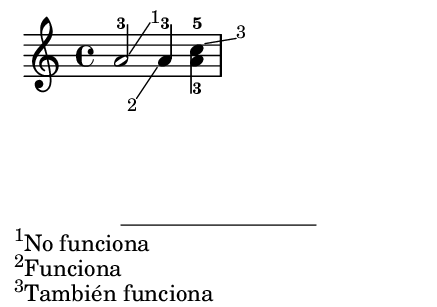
%% Generated by lilypond-book
%% Options: [exampleindent=10.16\mm,indent=0\mm,line-width=160\mm,paper-height=845.047\pt,paper-width=597.508\pt,papersize="a8landscape",quote]
\include "lilypond-book-preamble.ly"


% ****************************************************************
% Start cut-&-pastable-section
% ****************************************************************

#(ly:set-option 'eps-box-padding 3.000000)



\paper {
  #(set-paper-size "a8landscape")
  indent = 0\mm
}

\layout {
  
}




% ****************************************************************
% ly snippet:
% ****************************************************************
\sourcefileline 1494
\book {
  \header { tagline = ##f }
  \relative c'' {
    \footnote #'(2 . 3) "No funciona" <a-3>2
    <\footnote #'(-2 . -3) "Funciona" a-3>4
    <a-3 \footnote #'(3 . 1/2) "También funciona" c-5>4
  }
}


% ****************************************************************
% end ly snippet
% ****************************************************************
